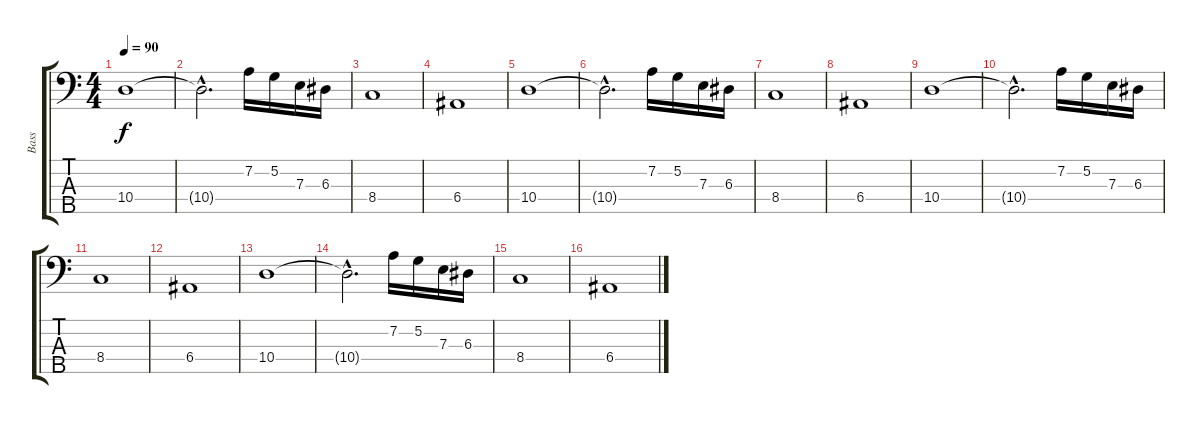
\track ("Bass" "Bass") {instrument electricbasspick}
\staff {score tabs}
\tuning (G2 D2 A1 E1 B0) {hide}
\ts (4 4)
\section ("" "")
\tempo 90
\clef f4
\ks c
10.4.1{dy f} |
10.4{hac t}.2{d} 7.2.16 5.2.16 7.3.16 6.3.16 |
8.4.1 |
6.4.1 |
10.4.1 |
10.4{hac t}.2{d} 7.2.16 5.2.16 7.3.16 6.3.16 |
8.4.1 |
6.4.1 |
10.4.1 |
10.4{hac t}.2{d} 7.2.16 5.2.16 7.3.16 6.3.16 |
8.4.1 |
6.4.1 |
10.4.1 |
10.4{hac t}.2{d} 7.2.16 5.2.16 7.3.16 6.3.16 |
8.4.1 |
6.4.1
